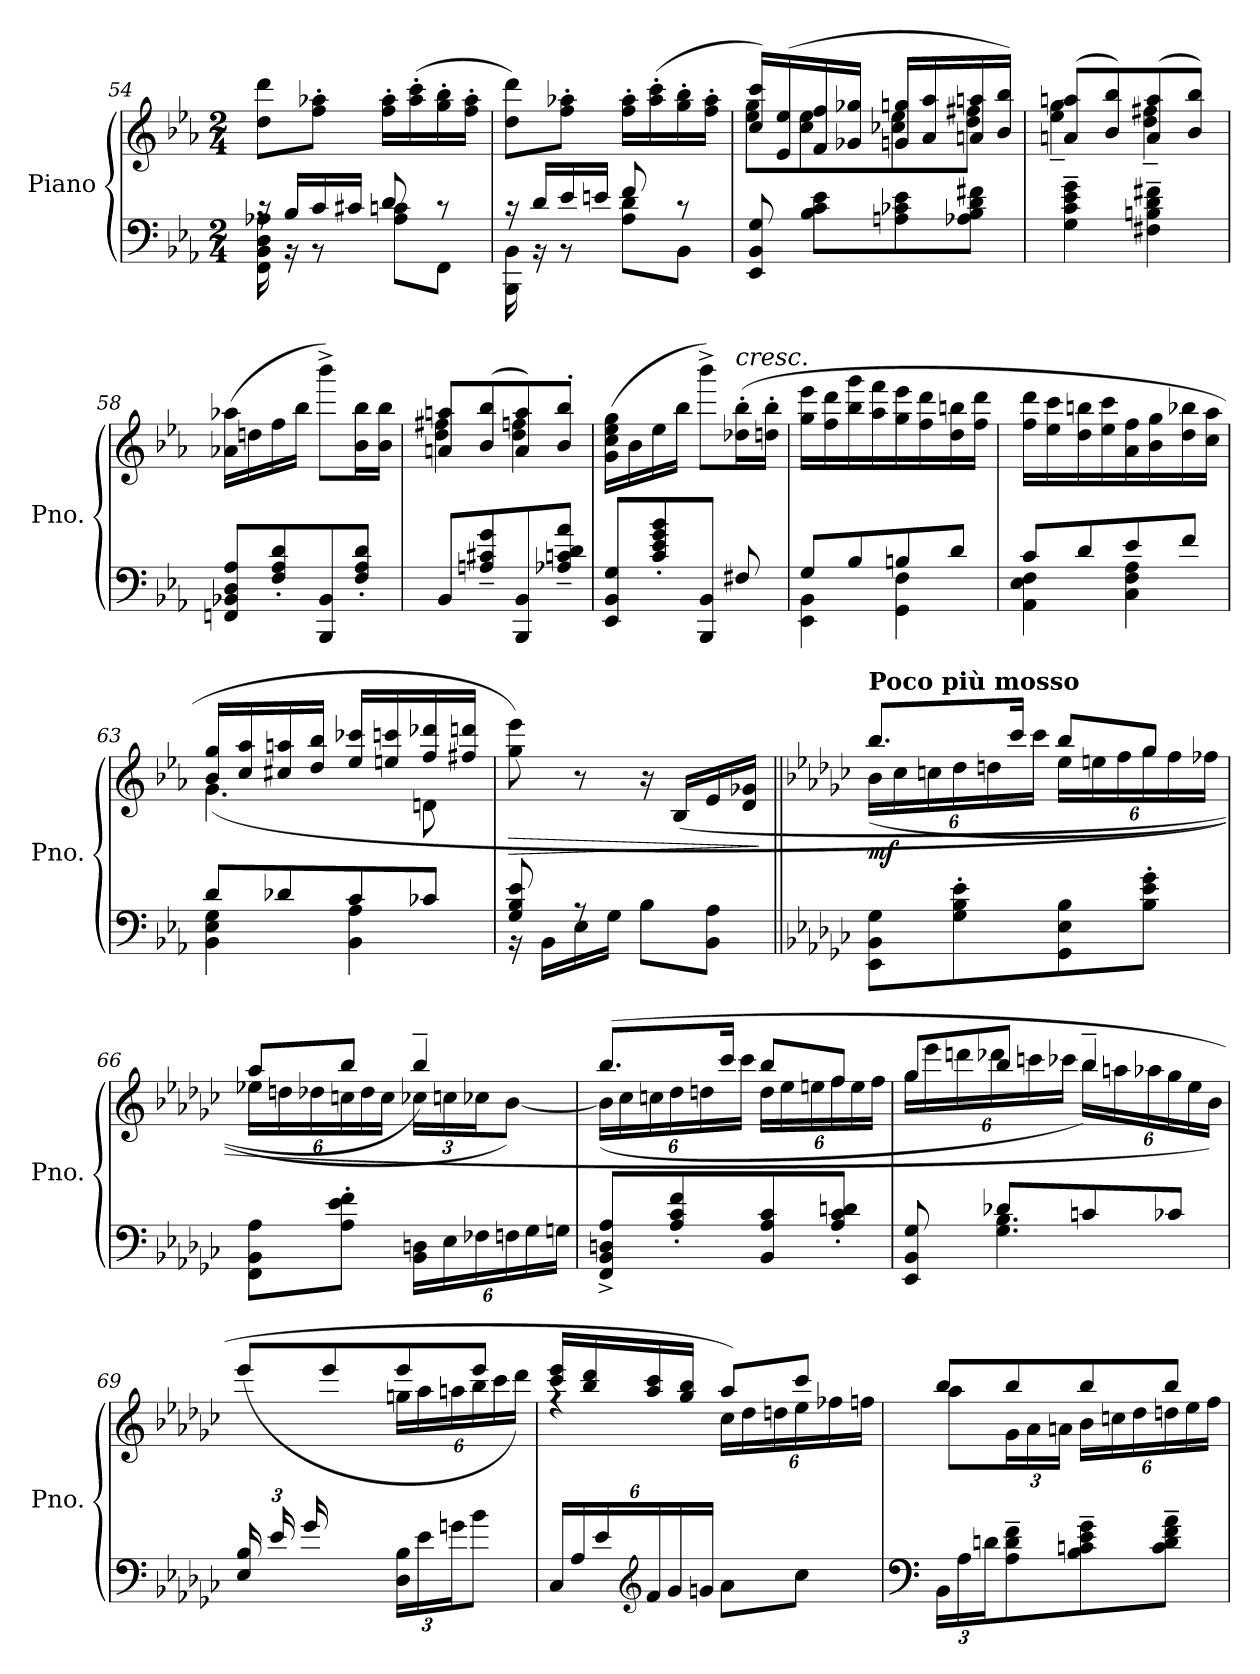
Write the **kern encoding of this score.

**kern	**kern	**dynam
*part1	*part1	*part1
*staff2	*staff1	*staff1/2
*I"Piano	*	*
*I'Pno.	*	*
*clefF4	*clefG2	*
*k[b-e-a-]	*k[b-e-a-]	*
*M2/4	*M2/4	*
=54	=54	=54
*^	*	*
16rc	16FF\ 16BB-\ 16D\ 16A-X\	8dd\ 8ddd\L	.
16B-/LL	16r	.	.
16c/	8r	8ff\' 8aa-X\'J	.
16c#X/JJ	.	.	.
8d/	8A-\ 8cn\L	16ff\' 16aa-\'LL	.
.	.	(>16aa-\' 16ccc\'	.
8rc	8FF\J	16gg\' 16bb-\'	.
.	.	16ff\' 16aa-\'JJ	.
=55	=55	=55	=55
16rc	16BBB-\ 16BB-\	8dd\ 8ddd\L)	.
16d/LL	16r	.	.
16e-/	8r	8ff\' 8aa-X\'J	.
16en/JJ	.	.	.
8f/	8A-\ 8d\L	16ff\' 16aa-\'LL	.
.	.	(>16aa-\' 16ccc\'	.
8rc	8BB-\J	16gg\' 16bb-\'	.
.	.	16ff\' 16aa-\'JJ	.
*v	*v	*	*
=56	=56	=56
*	*^	*
8EE-/ 8BB-/ 8G/	16cc/ 16ccc/LL)	8ee-\ 8gg\L	.
.	(>16e-/ 16ee-/	.	.
8B-\ 8c\ 8e-\L	16f/ 16ff/	8cc\ 8ee-\	.
.	16g-X/ 16gg-X/JJ	.	.
8An\ 8c-X\ 8e-\	16gn/ 16ggn/LL	8cc-X\ 8ee-\	.
.	16a-/ 16aa-/	.	.
8A-X\ 8B-\ 8d\ 8f#X\J	16an/ 16aan/	8dd\ 8ff#X\J	.
.	16b-/ 16bb-/JJ)	.	.
=57	=57	=57	=57
4G\~ 4c\~ 4e-\~ 4g\~	(>8an/ 8aan/L	4ee-\~ 4gg\~	.
.	8b-/ 8bb-/)	.	.
4F#X\~ 4Bn\~ 4d\~ 4f#X\~	(>8a/ 8aa/	4dd\~ 4ff#X\~	.
.	8b-/ 8bb-/J)	.	.
*	*v	*v	*
!!LO:LB:g=z
=58	=58	=58
8FFn/ 8BB-X/ 8D/ 8A-/L	(>16a-X\ 16aa-X\LL	.
.	16ddn\	.
8F/' 8A-/' 8d/'	16ff\	.
.	16bb-\JJ	.
8BBB-/ 8BB-/	8bbb-^\L)	.
8F/' 8A-/' 8d/'J	16b-\ 16bb-\L	.
.	16b-\ 16bb-\JJ	.
=59	=59	=59
*	*^	*
8BB-/L	8an/ 8aan/L	4dd\ 4ff#X\	.
8An/~ 8c#X/~ 8g/~	(>8b-/ 8bb-/	.	.
8BBB-/ 8BB-/	8a/ 8aa/)	4dd\ 4ffn\	.
8A-X/~ 8cn/~ 8d/~ 8a-/~J	8b-/' 8bb-/'J	.	.
*	*v	*v	*
=60	=60	=60
8EE-/ 8BB-/ 8G/L	(>16g\ 16cc\ 16ee-\ 16gg\LL	.
.	16b-\	.
8c/' 8e-/' 8g/' 8b-/'	16ee-\	.
.	16bb-\JJ	.
8BBB-/ 8BB-/J	8bbb-^\L)	.
!	!LO:TX:a:i:t=cresc.	!
8F#X/	(>16dd-X\' 16bb-\'L	.
.	16ddn\' 16bb-\'JJ	.
!!LO:PB:g=z
=61	=61	=61
*^	*	*
8G/L	4EE-\ 4BB-\	16gg\ 16eee-\LL	.
.	.	16ff\ 16ddd\	.
8B-/	.	16bb-\ 16ggg\	.
.	.	16aa-\ 16fff\	.
8Bn/	4GG\ 4F\	16gg\ 16eee-\	.
.	.	16ff\ 16ddd\	.
8d/J	.	16dd\ 16bbn\	.
.	.	16ff\ 16ddd\JJ	.
=62	=62	=62	=62
8c/L	4AA-\ 4E-\ 4F\	16ff\ 16ddd\LL	.
.	.	16ee-\ 16ccc\	.
8d/	.	16dd\ 16bbn\	.
.	.	16ee-\ 16ccc\	.
8e-/	4C\ 4F\ 4A-\	16a-\ 16ff\	.
.	.	16b-\ 16gg\	.
8f/J	.	16dd\ 16bb-X\	.
.	.	16cc\ 16aa-\JJ	.
=63	=63	=63	=63
*	*	*^	*
8d/L	4BB-\ 4E-\ 4G\	16b-/ 16gg/LL	(<4.g\	.
.	.	16cc/ 16aa-/	.	.
8d-X/	.	16cc#X/ 16aan/	.	.
.	.	16dd/ 16bb-/JJ	.	.
8c/	4BB-\ 4A-\	16ee-/ 16ccc-X/LL	.	.
.	.	16een/ 16cccn/	.	.
8c-X/J	.	16ff/ 16ddd-X/	8dn\	.
.	.	16ff#X/ 16dddn/JJ	.	.
*	*	*v	*v	*
=64	=64	=64	=64
!	!	!	!LO:HP:b
8G/ 8B-/ 8e-/)	16r	8gg\ 8eee-\)	>
.	16BB-\LL	.	.
8rA	16E-\	8r	.
.	16G\JJ	.	.
4ryy	8B-\L	16r	.
.	.	(>16B-/LL	.
.	8BB-\ 8A-\J	16e-/	.
.	.	16d/ 16g-X/JJ	.
*v	*v	*	*
.	.	]
!!LO:LB:g=z
=65||	=65||	=65||
*k[b-e-a-d-g-c-]	*k[b-e-a-d-g-c-]	*
*	*^	*
*	*	*Xbrackettup	*
!	!LO:TX:a:B:t=Poco più mosso	!	!
!	!	!	!LO:DY:b
8EE-\ 8BB-\ 8G-\L	8.bb-/L	(<24b-:\LL	mf
.	.	24cc-\	.
.	.	24ccn\	.
8G-\' 8B-\' 8e-\'	.	24dd-\	.
.	.	24ddn\	.
.	16ccc-/Jk	.	.
.	.	24ccc-\JJ	.
8GG-\ 8E-\ 8B-\	8bb-/L	24ee-\LL	.
.	.	24een\	.
.	.	24ff\	.
8B-\' 8e-\' 8g-\'J	8gg-/J	24gg-\	.
.	.	24ff\	.
.	.	24ff-X\JJ	.
=66	=66	=66	=66
8FF\ 8BB-\ 8A-\L	8aa-/L	24ee-X\LL	.
.	.	24ddn\	.
.	.	24dd-X\	.
8A-\' 8e-\' 8f\'J	8bb-/J	24ccn\	.
.	.	24dd-\	.
.	.	24cc\JJ	.
*Xbrackettup	*	*	*
24BB-\ 24Dn\LL	4bb-~/)	24cc-X\LL	.
24E-\	.	24ccn\	.
24F-X\	.	24cc-X\J	.
24Fn\	.	[8b-\J)	.
24G-\	.	.	.
24Gn\JJ	.	.	.
=67	=67	=67	=67
8FF/^ 8BB-/^ 8Dn/^ 8A-/^L	(>8.bb-/L	(<24b-\LL]	.
.	.	24cc-\	.
.	.	24ccn\	.
8A-/' 8c-/' 8f/'	.	24dd-\	.
.	.	24ddn\	.
.	16ccc-/Jk	.	.
.	.	24ccc-\JJ	.
8BB-/ 8A-/ 8c-/	8bb-/L	24dd\LL	.
.	.	24ee-\	.
.	.	24een\	.
8A-/' 8c-/' 8dn/'J	8ff/J	24ff\	.
.	.	24ee\	.
.	.	24ff\JJ	.
!!LO:LB:g=z	!!
=68	=68	=68	=68
*^	*	*	*
8EE-/ 8BB-/ 8G-/	8ryy	8gg-/L	24gg-\LL	.
.	.	.	24eee-\	.
.	.	.	24dddn\	.
8d-X/L	4.G-\ 4.B-\	8bb-/J	24ddd-X\	.
.	.	.	24cccn\	.
.	.	.	24ccc-X\JJ	.
8cn/	.	4bb-~/	24bb-\LL)	.
.	.	.	24aan\	.
.	.	.	24aa-X\	.
8c-X/J	.	.	24gg-\	.
.	.	.	24ee-\	.
.	.	.	24b-\JJ)	.
=69	=69	=69	=69	=69
(<24E-/ 24B-/LL	4ryy	(>8eee-/L	8ryy	.
24e-/	.	.	.	.
24g-/	.	.	.	.
4.ryy	.	8eee-/	24b-\	.
.	.	.	24ee-\	.
.	.	.	24gg-\JJ	.
.	24D-\ 24B-\LL	8eee-/	24ggn\LL	.
.	24e-\	.	24aa-\	.
.	24gn\J	.	24aan\	.
.	8b-\J	8eee-/J	24bb-\	.
.	.	.	24ccc-\	.
.	.	.	24ddd-\JJ)	.
*v	*v	*	*	*
=70	=70	=70	=70
24C-/LL	16ccc-/ 16eee-/LL	4rff	.
24A-/	.	.	.
.	16bb-/ 16ddd-/	.	.
24e-/	.	.	.
*clefG2	*	*	*
24f/	16aa-/ 16ccc-/	.	.
24g-/	.	.	.
.	16gg-/ 16bb-/JJ	.	.
24gn/JJ	.	.	.
8a-\L	8aa-/L)	24cc-\LL	.
.	.	24dd-\	.
.	.	24ddn\	.
8cc-\J	8ccc-/J	24ee-\	.
.	.	24ff-X\	.
.	.	24ffn\JJ	.
!!LO:LB:g=z	!!
=71	=71	=71	=71
*clefF4	*	*	*
24BB-\LL	8bb-/L	8aa-\L	.
24A-\	.	.	.
24dn\J	.	.	.
8A-\~ 8d\~ 8f\~	8bb-/	24g-\L	.
.	.	24a-\	.
.	.	24an\JJ	.
8B-\~ 8cn\~ 8e-\~ 8g-\~	8bb-/	24b-\LL	.
.	.	24ccn\	.
.	.	24dd-\	.
8c\~ 8d\~ 8f\~ 8a-\~J	8bb-/J	24ddn\	.
.	.	24ee-\	.
.	.	24ff\JJ	.
*	*v	*v	*
=	=	=
*-	*-	*-
